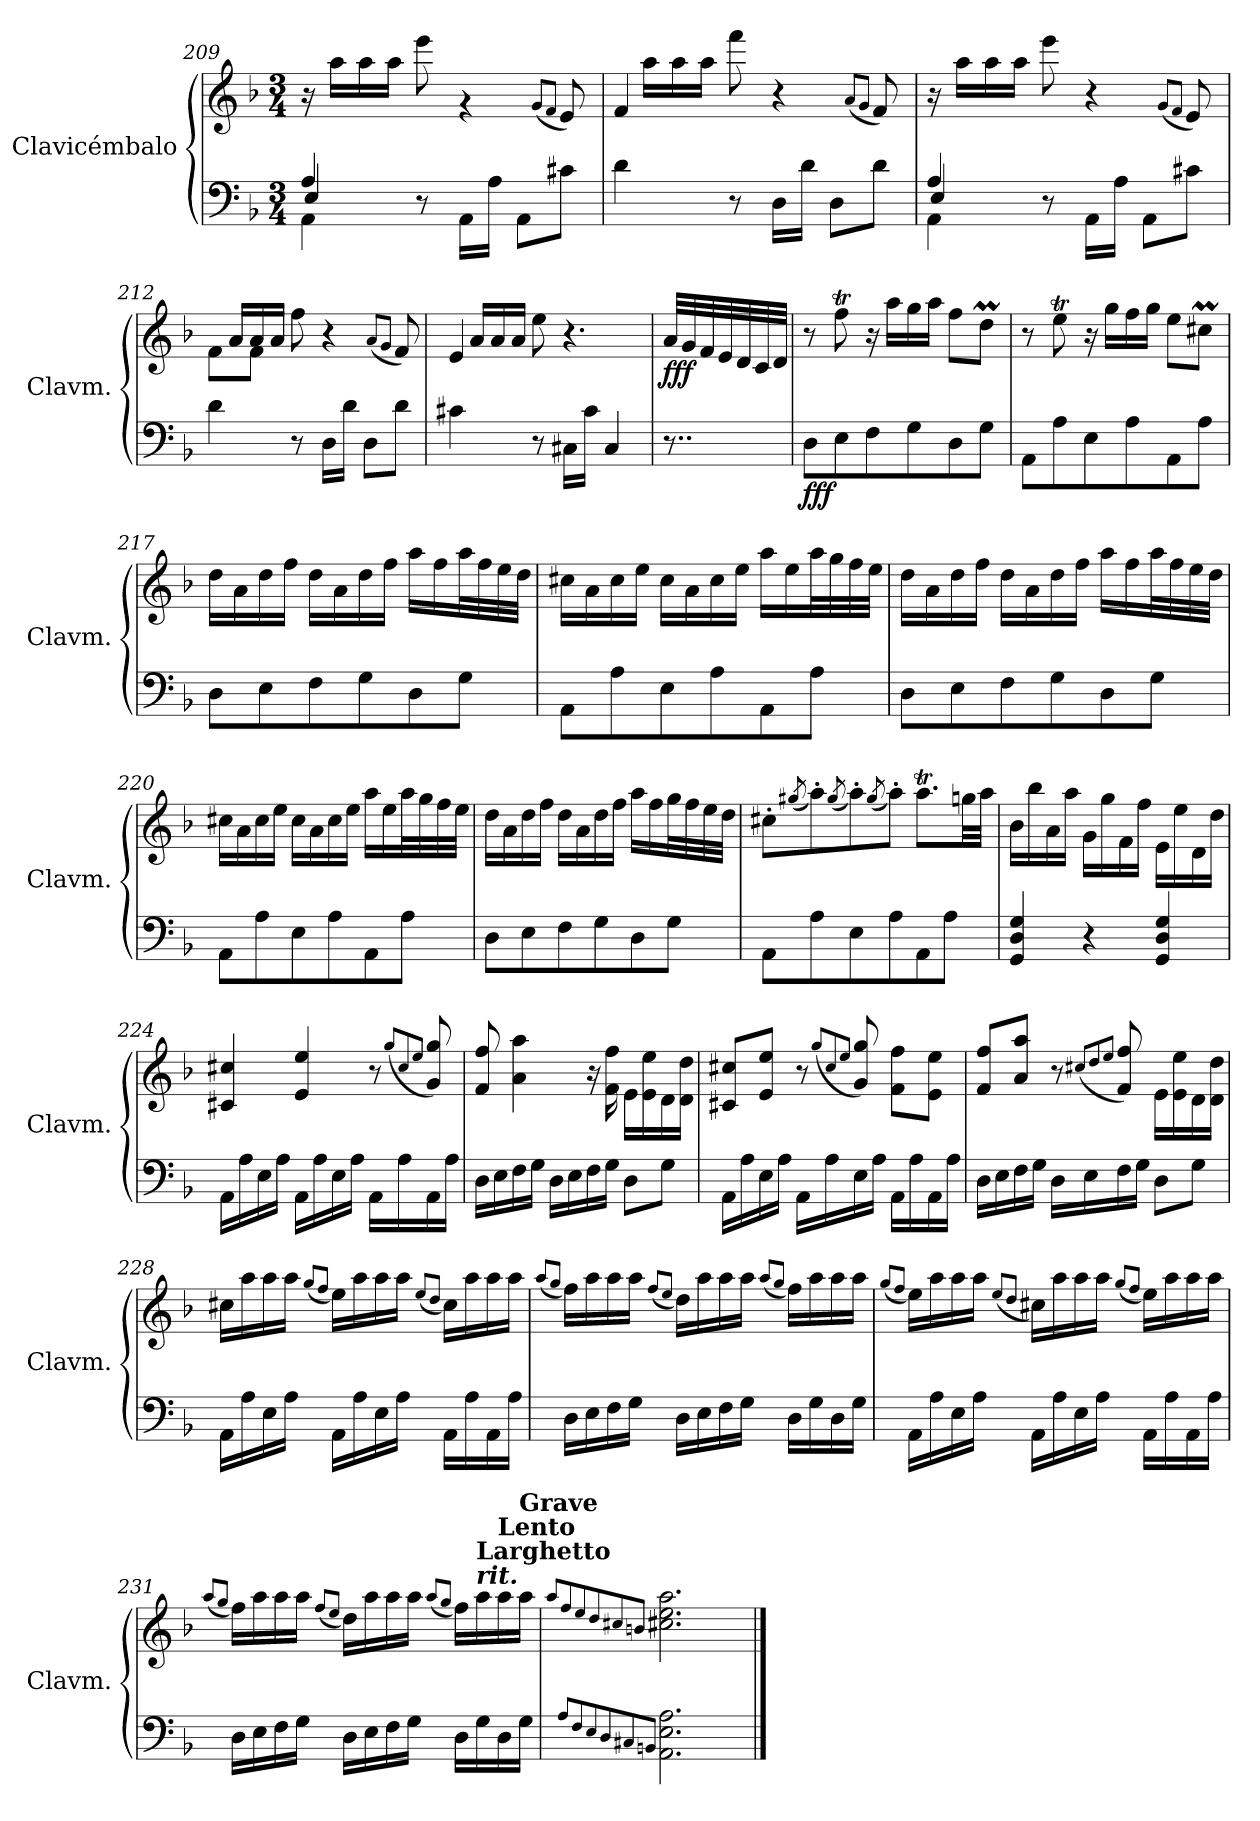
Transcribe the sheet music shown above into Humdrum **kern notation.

**kern	**kern	**dynam
*part1	*part1	*part1
*staff2	*staff1	*staff1/2
*I"Clavicémbalo	*	*
*I'Clavm.	*	*
*clefF4	*clefG2	*
*k[b-]	*k[b-]	*
*M3/4	*M3/4	*
=209	=209	=209
*^	*	*
*	*^	*	*
4A/	4E/	4AA\	16r	.
.	.	.	16aa\LL	.
.	.	.	16aa\	.
.	.	.	16aa\JJ	.
8r	2ryy	2ryy	8eee\	.
16AA\LL	.	.	4rg	.
16A\JJ	.	.	.	.
8AA\L	.	.	.	.
.	.	.	(<8qg/L	.
.	.	.	8qf/J	.
8c#X\J	.	.	8e/)	.
*v	*v	*v	*	*
=210	=210	=210
*	*^	*
4d\	4f/	16ryy	.
.	.	16aa\LL	.
.	.	16aa\	.
.	.	16aa\JJ	.
8r	8reyy	8fff\	.
16D\LL	4r	4.ryy	.
16d\JJ	.	.	.
8D\L	.	.	.
.	(<8qa/L	.	.
.	8qg/J	.	.
8d\J	8f/)	.	.
*	*v	*v	*
=211	=211	=211
*^	*	*
*	*^	*	*
4A/	4E/	4AA\	16r	.
.	.	.	16aa\LL	.
.	.	.	16aa\	.
.	.	.	16aa\JJ	.
8r	2ryy	2ryy	8eee\	.
16AA\LL	.	.	4r	.
16A\JJ	.	.	.	.
8AA\L	.	.	.	.
.	.	.	(<8qg/L	.
.	.	.	8qf/J	.
8c#X\J	.	.	8e/)	.
*v	*v	*v	*	*
=212	=212	=212
*	*^	*
4d\	8f\L	16ryy	.
.	.	16a/LL	.
.	8f\J	16a/	.
.	.	16a/JJ	.
8r	8raayy	8ff\	.
16D\LL	4r	4.ryy	.
16d\JJ	.	.	.
8D\L	.	.	.
.	(<8qa/L	.	.
.	8qg/J	.	.
8d\J	8f/)	.	.
=213	=213	=213	=213
4c#X\	4e/	16ryy	.
.	.	16a/LL	.
.	.	16a/	.
.	.	16a/JJ	.
8r	8rcccyy	8ee\	.
16C#X\LL	4.r	4.ryy	.
16c#\JJ	.	.	.
4C#/	.	.	.
*	*v	*v	*
!!LO:LB:g=z
=214	=214	=214
!	!	!LO:DY:b
8..r	32a/LLL	fff
.	32g/	.
.	32f/	.
.	32e/	.
.	32d/	.
.	32c/	.
.	32d/JJJ	.
=215	=215	=215
!	!	!LO:DY:b=2
8D\L	8r	fff
8E\	8ffT\	.
8F\	16r	.
.	16aa\LL	.
8G\	16gg\	.
.	16aa\JJ	.
8D\	8ff\L	.
8G\J	8ddM\J	.
=216	=216	=216
8AA\L	8r	.
8A\	8eet\	.
8E\	16r	.
.	16gg\LL	.
8A\	16ff\	.
.	16gg\JJ	.
8AA\	8ee\L	.
8A\J	8cc#Xm\J	.
=217	=217	=217
8D\L	16dd\LL	.
.	16a\	.
8E\	16dd\	.
.	16ff\JJ	.
8F\	16dd\LL	.
.	16a\	.
8G\	16dd\	.
.	16ff\JJ	.
8D\	16aa\LL	.
.	16ff\	.
8G\J	32aa\L	.
.	32ff\	.
.	32ee\	.
.	32dd\JJJ	.
=218	=218	=218
8AA\L	16cc#X\LL	.
.	16a\	.
8A\	16cc#\	.
.	16ee\JJ	.
8E\	16cc#\LL	.
.	16a\	.
8A\	16cc#\	.
.	16ee\JJ	.
8AA\	16aa\LL	.
.	16ee\	.
8A\J	32aa\L	.
.	32gg\	.
.	32ff\	.
.	32ee\JJJ	.
=219	=219	=219
8D\L	16dd\LL	.
.	16a\	.
8E\	16dd\	.
.	16ff\JJ	.
8F\	16dd\LL	.
.	16a\	.
8G\	16dd\	.
.	16ff\JJ	.
8D\	16aa\LL	.
.	16ff\	.
8G\J	32aa\L	.
.	32ff\	.
.	32ee\	.
.	32dd\JJJ	.
!!LO:LB:g=z
=220	=220	=220
8AA\L	16cc#X\LL	.
.	16a\	.
8A\	16cc#\	.
.	16ee\JJ	.
8E\	16cc#\LL	.
.	16a\	.
8A\	16cc#\	.
.	16ee\JJ	.
8AA\	16aa\LL	.
.	16ee\	.
8A\J	32aa\L	.
.	32gg\	.
.	32ff\	.
.	32ee\JJJ	.
=221	=221	=221
8D\L	16dd\LL	.
.	16a\	.
8E\	16dd\	.
.	16ff\JJ	.
8F\	16dd\LL	.
.	16a\	.
8G\	16dd\	.
.	16ff\JJ	.
8D\	16aa\LL	.
.	16ff\	.
8G\J	32gg\L	.
.	32ff\	.
.	32ee\	.
.	32dd\JJJ	.
=222	=222	=222
8AA\L	8cc#X'\L	.
.	(<8qgg#X/	.
8A\	8aa'\)	.
.	(<8qgg#/	.
8E\	8aa'\)	.
.	(<8qgg#/	.
8A\	8aa'\J)	.
8AA\	8.aat\L	.
8A\J	.	.
.	32ggn\LL	.
.	32aa\JJJ	.
=223	=223	=223
4GG/ 4D/ 4G/	16b-\LL	.
.	16bb-\	.
.	16a\	.
.	16aa\JJ	.
4r	16g\LL	.
.	16gg\	.
.	16f\	.
.	16ff\JJ	.
4GG/ 4D/ 4G/	16e\LL	.
.	16ee\	.
.	16d\	.
.	16dd\JJ	.
=224	=224	=224
16AA\LL	4c#X/ 4cc#X/	.
16A\	.	.
16E\	.	.
16A\JJ	.	.
16AA\LL	4e/ 4ee/	.
16A\	.	.
16E\	.	.
16A\JJ	.	.
16AA\LL	8r	.
16A\	.	.
.	(<8qgg/L	.
.	8qcc#/	.
.	8qee/J	.
16AA\	8g/ 8gg/)	.
16A\JJ	.	.
!!LO:LB:g=z
=225	=225	=225
16D\LL	8f/ 8ff/	.
16E\	.	.
16F\	4a\ 4aa\	.
16G\JJ	.	.
16D\LL	.	.
16E\	.	.
16F\	16r	.
16G\JJ	16f\ 16ff\	.
8D\L	16e\LL	.
.	16e\ 16ee\	.
8G\J	16d\	.
.	16d\ 16dd\JJ	.
=226	=226	=226
16AA\LL	8c#X/ 8cc#X/L	.
16A\	.	.
16E\	8e/ 8ee/J	.
16A\JJ	.	.
16AA\LL	8r	.
16A\	.	.
.	(<8qgg/L	.
.	8qcc#/	.
.	8qee/J	.
16E\	8g/ 8gg/)	.
16A\JJ	.	.
16AA\LL	8f\ 8ff\L	.
16A\	.	.
16AA\	8e\ 8ee\J	.
16A\JJ	.	.
=227	=227	=227
16D\LL	8f/ 8ff/L	.
16E\	.	.
16F\	8a/ 8aa/J	.
16G\JJ	.	.
16D\LL	8r	.
16E\	.	.
.	(<8qcc#X/L	.
.	8qdd/	.
.	8qee/J	.
16F\	8f/ 8ff/)	.
16G\JJ	.	.
8D\L	16e\LL	.
.	16e\ 16ee\	.
8G\J	16d\	.
.	16d\ 16dd\JJ	.
=228	=228	=228
16AA\LL	16cc#X\LL	.
16A\	16aa\	.
16E\	16aa\	.
16A\JJ	16aa\JJ	.
.	(<8qgg/L	.
.	8qff/J	.
16AA\LL	16ee\LL)	.
16A\	16aa\	.
16E\	16aa\	.
16A\JJ	16aa\JJ	.
.	(<8qee/L	.
.	8qdd/J	.
16AA\LL	16cc#\LL)	.
16A\	16aa\	.
16AA\	16aa\	.
16A\JJ	16aa\JJ	.
!!LO:LB:g=z
=229	=229	=229
.	(<8qaa/L	.
.	8qgg/J	.
16D\LL	16ff\LL)	.
16E\	16aa\	.
16F\	16aa\	.
16G\JJ	16aa\JJ	.
.	(<8qff/L	.
.	8qee/J	.
16D\LL	16dd\LL)	.
16E\	16aa\	.
16F\	16aa\	.
16G\JJ	16aa\JJ	.
.	(<8qaa/L	.
.	8qgg/J	.
16D\LL	16ff\LL)	.
16G\	16aa\	.
16D\	16aa\	.
16G\JJ	16aa\JJ	.
=230	=230	=230
.	(<8qgg/L	.
.	8qff/J	.
16AA\LL	16ee\LL)	.
16A\	16aa\	.
16E\	16aa\	.
16A\JJ	16aa\JJ	.
.	(<8qee/L	.
.	8qdd/J	.
16AA\LL	16cc#X\LL)	.
16A\	16aa\	.
16E\	16aa\	.
16A\JJ	16aa\JJ	.
.	(<8qgg/L	.
.	8qff/J	.
16AA\LL	16ee\LL)	.
16A\	16aa\	.
16AA\	16aa\	.
16A\JJ	16aa\JJ	.
=231	=231	=231
.	(<8qaa/L	.
.	8qgg/J	.
16D\LL	16ff\LL)	.
16E\	16aa\	.
16F\	16aa\	.
16G\JJ	16aa\JJ	.
.	(<8qff/L	.
.	8qee/J	.
16D\LL	16dd\LL)	.
16E\	16aa\	.
16F\	16aa\	.
16G\JJ	16aa\JJ	.
.	(<8qaa/L	.
.	8qgg/J	.
16D\LL	16ff\LL)	.
!	!LO:TX:a:Bi:t=rit.	!
!	!LO:TX:a:B:t=Larghetto	!
16G\	16aa\	.
!	!LO:TX:a:B:t=Lento	!
16D\	16aa\	.
!	!LO:TX:a:B:t=Grave	!
16G\JJ	16aa\JJ	.
=232	=232	=232
8qA/L	8qaa/L	.
8qF/	8qff/	.
8qE/	8qee/	.
8qD/	8qdd/	.
8qC#X/	8qcc#X/	.
8qBBn/J	8qbn/J	.
2.AA\ 2.E\ 2.A\	2.cc#X\ 2.ee\ 2.aa\	.
==	==	==
*-	*-	*-
